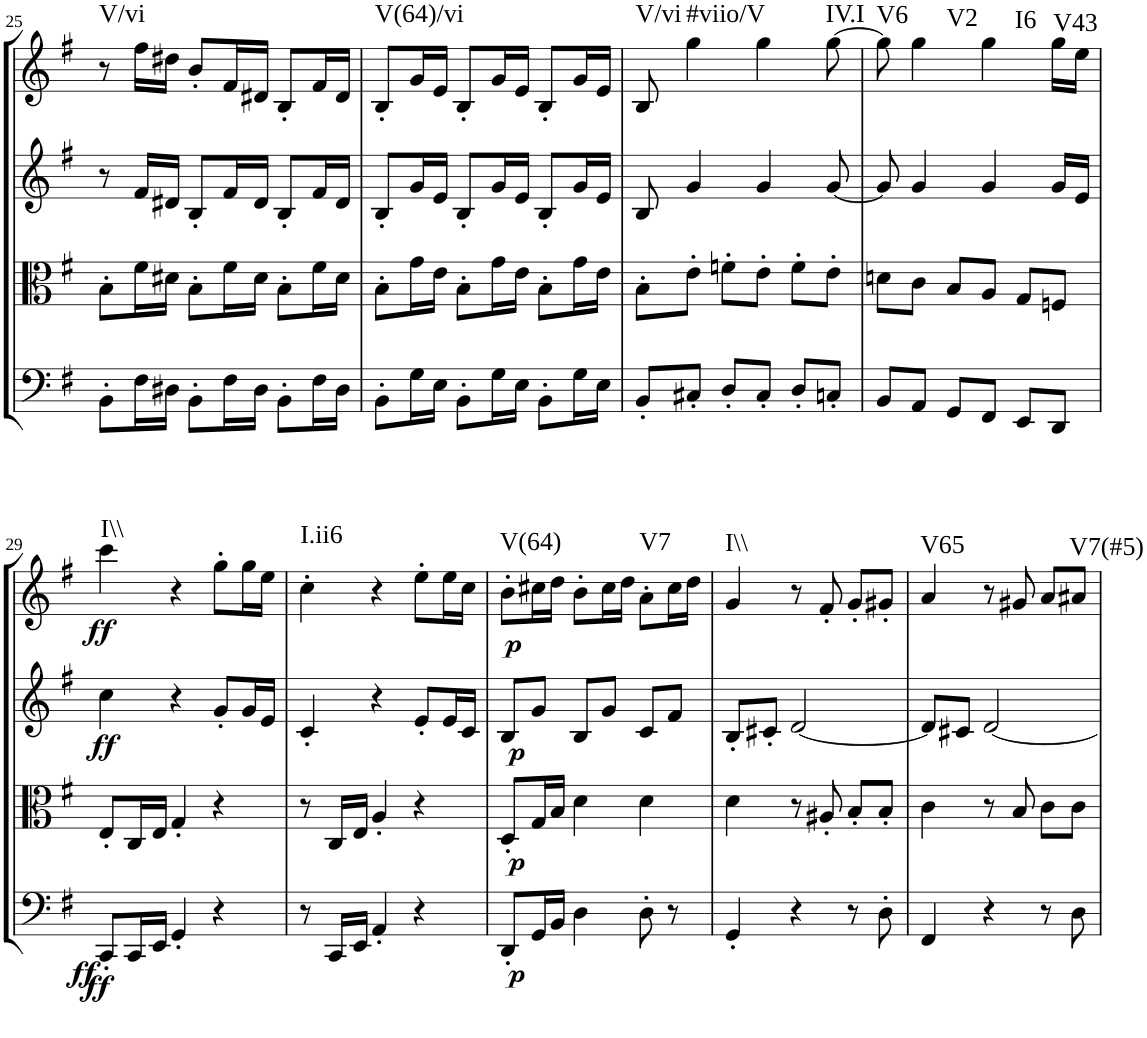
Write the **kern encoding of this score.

**kern	**dynam	**kern	**dynam	**kern	**dynam	**kern	**dynam	**harte
*part4	*part4	*part3	*part3	*part2	*part2	*part1	*part1	*part1
*staff4	*staff4	*staff3	*staff3	*staff2	*staff2	*staff1	*staff1	*
*I"Cello	*	*I"Viola	*	*I"2nd Violin	*	*I"1st Violin	*	*
*	*	*I'Vla	*	*I'Vln	*	*I'Vln	*	*
!!LO:PB:g=z
*clefF4	*	*clefC3	*	*clefG2	*	*clefG2	*	*
*k[f#]	*	*k[f#]	*	*k[f#]	*	*k[f#]	*	*
*G:	*	*G:	*	*G:	*	*G:	*	*
*M3/4	*	*M3/4	*	*M3/4	*	*M3/4	*	*
=25	=25	=25	=25	=25	=25	=25	=25	=25
!	!	!	!	!	!	!	!	!LO:H:kt=V/vi
8BB'\L	.	8B'\L	.	8r	.	8r	.	N
16F#\L	.	16f#\L	.	16f#/LL	.	16ff#\LL	.	.
16D#X\JJ	.	16d#X\JJ	.	16d#X/JJ	.	16dd#X\JJ	.	.
8BB'\L	.	8B'\L	.	8B'/L	.	8b'/L	.	.
16F#\L	.	16f#\L	.	16f#/L	.	16f#/L	.	.
16D#\JJ	.	16d#\JJ	.	16d#/JJ	.	16d#X/JJ	.	.
8BB'\L	.	8B'\L	.	8B'/L	.	8B'/L	.	.
16F#\L	.	16f#\L	.	16f#/L	.	16f#/L	.	.
16D#\JJ	.	16d#\JJ	.	16d#/JJ	.	16d#/JJ	.	.
=26	=26	=26	=26	=26	=26	=26	=26	=26
!	!	!	!	!	!	!	!	!LO:H:kt=V(64)/vi
8BB'\L	.	8B'\L	.	8B'/L	.	8B'/L	.	N
16G\L	.	16g\L	.	16g/L	.	16g/L	.	.
16E\JJ	.	16e\JJ	.	16e/JJ	.	16e/JJ	.	.
8BB'\L	.	8B'\L	.	8B'/L	.	8B'/L	.	.
16G\L	.	16g\L	.	16g/L	.	16g/L	.	.
16E\JJ	.	16e\JJ	.	16e/JJ	.	16e/JJ	.	.
8BB'\L	.	8B'\L	.	8B'/L	.	8B'/L	.	.
16G\L	.	16g\L	.	16g/L	.	16g/L	.	.
16E\JJ	.	16e\JJ	.	16e/JJ	.	16e/JJ	.	.
=27	=27	=27	=27	=27	=27	=27	=27	=27
!	!	!	!	!	!	!	!	!LO:H:kt=V/vi
8BB'/L	.	8B'\L	.	8B/	.	8B/	.	N
!	!	!	!	!	!	!	!	!LO:H:kt=#viio/V
8C#X'/J	.	8e'\J	.	4g/	.	4gg\	.	N
8D'/L	.	8fn'\L	.	.	.	.	.	.
8C#'/J	.	8e'\J	.	4g/	.	4gg\	.	.
8D'/L	.	8f'\L	.	.	.	.	.	.
!	!	!	!	!	!	!	!	!LO:H:kt=IV.I
8Cn'/J	.	8e'\J	.	[8g/	.	[8gg\	.	N
=28	=28	=28	=28	=28	=28	=28	=28	=28
!	!	!	!	!	!	!	!	!LO:H:kt=V6
8BB/L	.	8dn\L	.	8g/]	.	8gg\]	.	N
!	!	!	!	!	!	!	!	!LO:H:kt=V2
8AA/J	.	8c\J	.	4g/	.	4gg\	.	N
8GG/L	.	8B/L	.	.	.	.	.	.
!	!	!	!	!	!	!	!	!LO:H:kt=I6
8FF#/J	.	8A/J	.	4g/	.	4gg\	.	N
8EE/L	.	8G/L	.	.	.	.	.	.
!	!	!	!	!	!	!	!	!LO:H:kt=V43
8DD/J	.	8Fn/J	.	16g/LL	.	16gg\LL	.	N
.	.	.	.	16e/JJ	.	16ee\JJ	.	.
!!LO:LB:g=z
=29	=29	=29	=29	=29	=29	=29	=29	=29
!	!LO:DY:b	!	!	!	!	!	!	!
!	!LO:DY:n=1:b	!	!	!	!LO:DY:b	!	!LO:DY:b	!LO:H:kt=I\\
8CC'/L	ff ff	8E'/L	.	4cc\	ff	4ccc\	ff	N
16CC/L	.	16C/L	.	.	.	.	.	.
16EE/JJ	.	16E/JJ	.	.	.	.	.	.
4GG'/	.	4G'/	.	4r	.	4r	.	.
4r	.	4r	.	8g'/L	.	8gg'\L	.	.
.	.	.	.	16g/L	.	16gg\L	.	.
.	.	.	.	16e/JJ	.	16ee\JJ	.	.
=30	=30	=30	=30	=30	=30	=30	=30	=30
!	!	!	!	!	!	!	!	!LO:H:kt=I.ii6
8r	.	8r	.	4c'/	.	4cc'\	.	N
16CC/LL	.	16C/LL	.	.	.	.	.	.
16EE/JJ	.	16E/JJ	.	.	.	.	.	.
4AA'/	.	4A'/	.	4r	.	4r	.	.
4r	.	4r	.	8e'/L	.	8ee'\L	.	.
.	.	.	.	16e/L	.	16ee\L	.	.
.	.	.	.	16c/JJ	.	16cc\JJ	.	.
=31	=31	=31	=31	=31	=31	=31	=31	=31
!	!LO:DY:b	!	!LO:DY:b	!	!LO:DY:b	!	!LO:DY:b	!LO:H:kt=V(64)
8DD'/L	p	8D'/L	p	8B/L	p	8b'\L	p	N
16GG/L	.	16G/L	.	8g/J	.	16cc#X\L	.	.
16BB/JJ	.	16B/JJ	.	.	.	16dd\JJ	.	.
4D\	.	4d\	.	8B/L	.	8b'\L	.	.
.	.	.	.	8g/J	.	16cc#\L	.	.
.	.	.	.	.	.	16dd\JJ	.	.
!	!	!	!	!	!	!	!	!LO:H:kt=V7
8D'\	.	4d\	.	8c/L	.	8a'\L	.	N
8r	.	.	.	8f#/J	.	16cc#\L	.	.
.	.	.	.	.	.	16dd\JJ	.	.
=32	=32	=32	=32	=32	=32	=32	=32	=32
!	!	!	!	!	!	!	!	!LO:H:kt=I\\
4GG'/	.	4d\	.	8B'/L	.	4g/	.	N
.	.	.	.	8c#X'/J	.	.	.	.
4r	.	8r	.	[2d/	.	8r	.	.
.	.	8A#X'/	.	.	.	8f#'/	.	.
8r	.	8B'/L	.	.	.	8g'/L	.	.
8D'\	.	8B'/J	.	.	.	8g#X'/J	.	.
=33	=33	=33	=33	=33	=33	=33	=33	=33
!	!	!	!	!	!	!	!	!LO:H:kt=V65
4FF#/	.	4c\	.	8d/L]	.	4a/	.	N
.	.	.	.	8c#X/J	.	.	.	.
4r	.	8r	.	[2d/	.	8r	.	.
.	.	8B/	.	.	.	8g#X/	.	.
8r	.	8c\L	.	.	.	8a/L	.	.
!	!	!	!	!	!	!	!	!LO:H:kt=V7(#5)
8D\	.	8c\J	.	.	.	8a#X/J	.	N
=	=	=	=	=	=	=	=	=
*-	*-	*-	*-	*-	*-	*-	*-	*-
